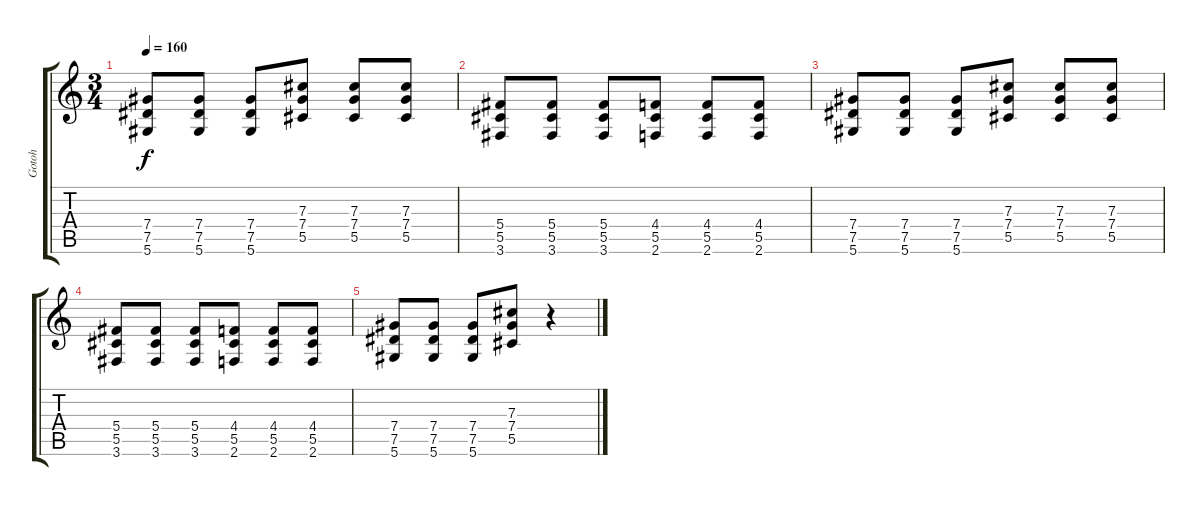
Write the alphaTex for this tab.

\track ("Gotoh" "Gotoh") {instrument distortionguitar}
\staff {score tabs}
\tuning (Eb4 Bb3 Gb3 Db3 Ab2 Eb2) {hide}
\ts (3 4)
\tempo 160
\clef g2
\ks c
(7.4 7.5 5.6).8{dy f} (7.4 7.5 5.6).8 (7.4 7.5 5.6).8 (7.3 7.4 5.5).8 (7.3 7.4 5.5).8 (7.3 7.4 5.5).8 |
(5.4 5.5 3.6).8 (5.4 5.5 3.6).8 (5.4 5.5 3.6).8 (4.4 5.5 2.6).8 (4.4 5.5 2.6).8 (4.4 5.5 2.6).8 |
(7.4 7.5 5.6).8 (7.4 7.5 5.6).8 (7.4 7.5 5.6).8 (7.3 7.4 5.5).8 (7.3 7.4 5.5).8 (7.3 7.4 5.5).8 |
(5.4 5.5 3.6).8 (5.4 5.5 3.6).8 (5.4 5.5 3.6).8 (4.4 5.5 2.6).8 (4.4 5.5 2.6).8 (4.4 5.5 2.6).8 |
(7.4 7.5 5.6).8 (7.4 7.5 5.6).8 (7.4 7.5 5.6).8 (7.3 7.4 5.5).8 r.4
